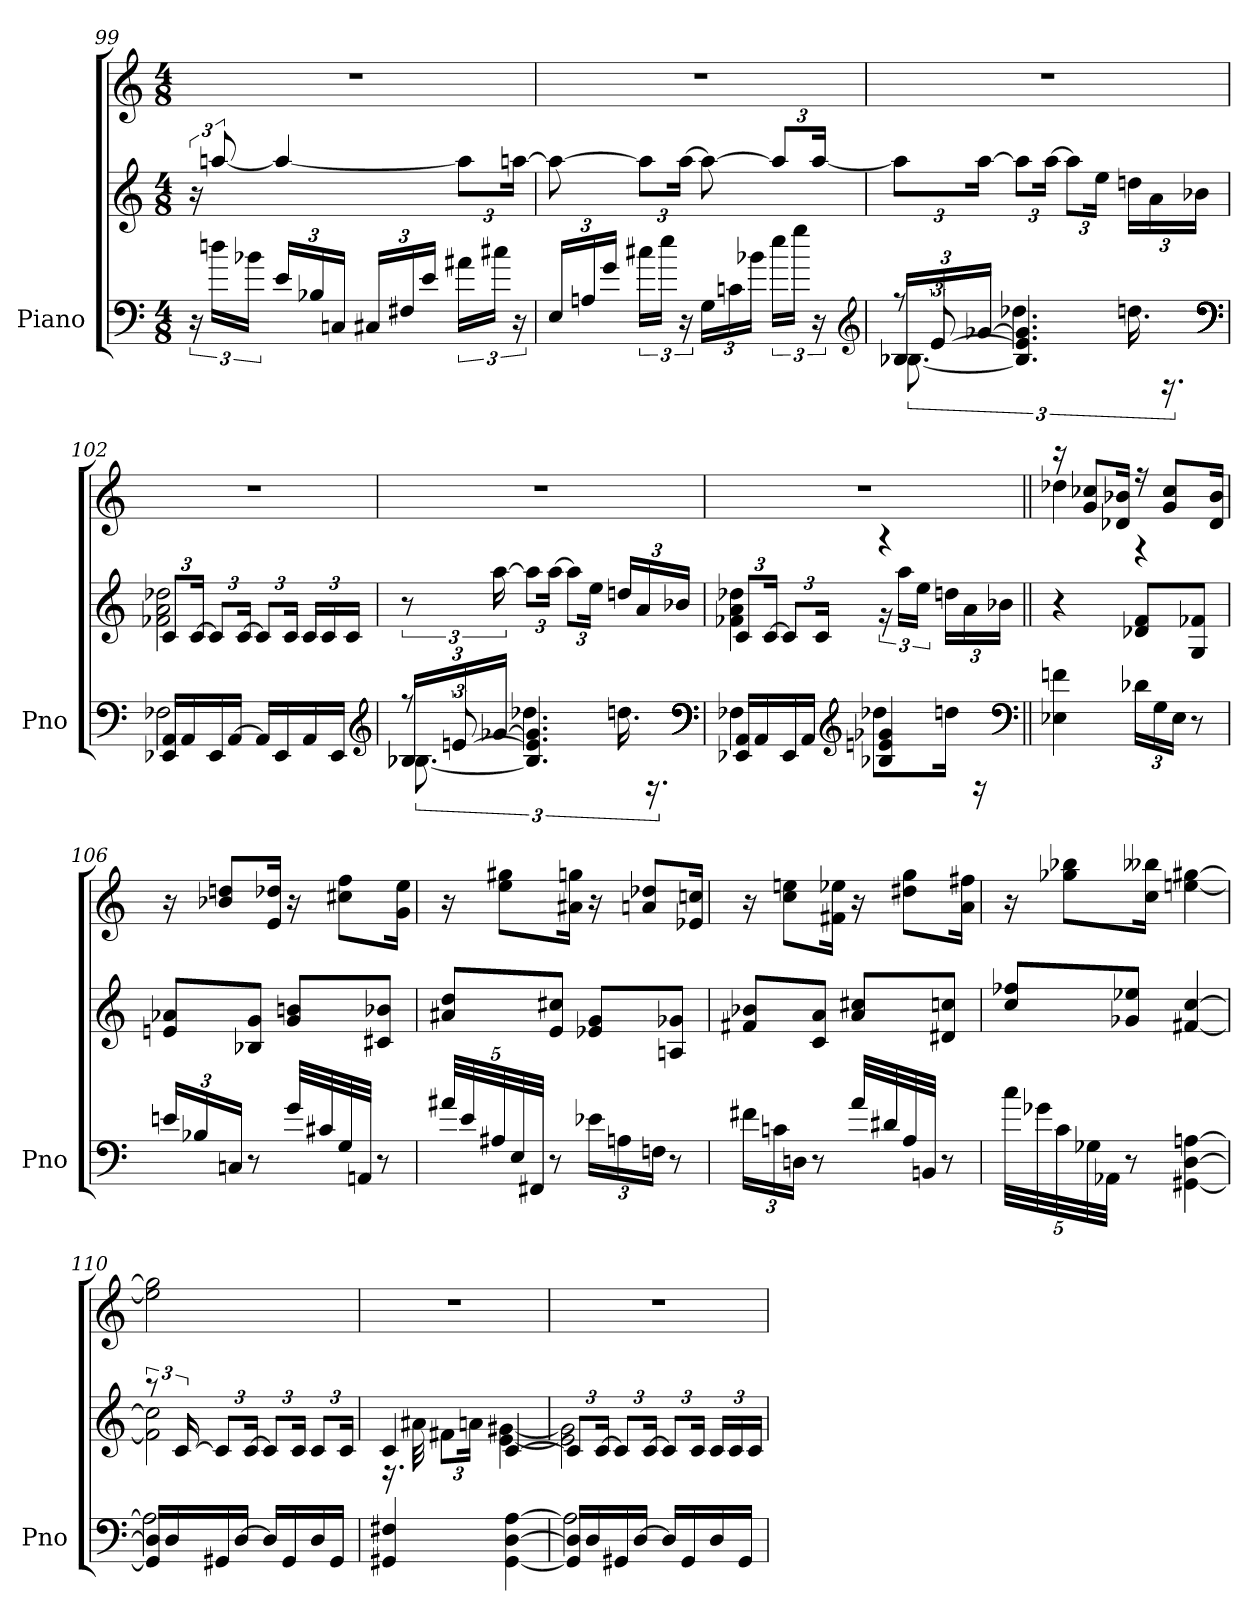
**kern	**kern	**kern
*part1	*part1	*part1
*staff3	*staff2	*staff1
*I"Piano	*	*
*I'Pno	*	*
*clefF4	*clefG2	*clefG2
*k[]	*k[]	*k[]
*M4/8	*M4/8	*M4/8
=99	=99	=99
24r	24r	2r
24ddn\LL	[12aan/	.
24b-XJJ	.	.
24e\LL	4aa/_	.
24B-X/	.	.
24CnJJ	.	.
24C#X/LL	.	.
24F#X	.	.
24e\JJ	.	.
24a#XLL	12aaL]	.
24cc#XJJ	.	.
24r	[24aanJk	.
=100	=100	=100
24E/LL	8aa_	2r
24An	.	.
24g\JJ	.	.
24cc#XLL	12aaL]	.
24ee\JJ	.	.
24r	[24aaJk	.
24GLL	8aa_	.
24cn	.	.
24b-XJJ	.	.
24ee\LL	12aa/L]	.
24gg\JJ	.	.
24r	[24aaJk	.
*clefG2	*	*
=101	=101	=101
*^	*	*
*	*^	*	*
*	*	*^	*	*
24B-XLL	[12.B-X	24ryy	8rff	12aaL]	2r
24e	.	[12e/	.	.	.
[24g-XJJ	.	.	.	[24aaJk	.
4.B-] 4.e] 4.g-]	6.dd-X	4.ryy	4.ryy	12aaL]	.
.	.	.	.	[24aaJk	.
.	.	.	.	12aaL]	.
.	.	.	.	24eeJk	.
.	24.ddn	.	.	24ddnLL	.
.	.	.	.	24a	.
.	24.r	.	.	.	.
.	.	.	.	24b-XJJ	.
*v	*v	*v	*v	*	*
*clefF4	*	*
=102	=102	=102
*^	*^	*
16EE-X 16AALL	2F-X	12cL	2f-X 2a 2dd-X	2r
16AA	.	.	.	.
.	.	[24cJk	.	.
16EE-	.	12cL]	.	.
[16AAJJ	.	.	.	.
.	.	[24cJk	.	.
16AALL]	.	12cL]	.	.
16EE-	.	.	.	.
.	.	24cJk	.	.
16AA	.	24cLL	.	.
.	.	24c	.	.
16EE-JJ	.	.	.	.
.	.	24cJJ	.	.
*v	*v	*	*	*
*	*v	*v	*
*clefG2	*	*
=103	=103	=103
*^	*	*
*	*^	*	*
*	*	*^	*	*
24B-XLL	[12.B-X	24ryy	8rff	12r	2r
24e	.	[12en/	.	.	.
[24g-XJJ	.	.	.	[24aa	.
4.B-] 4.e] 4.g-]	6.dd-X	4.ryy	4.ryy	12aaL]	.
.	.	.	.	[24aaJk	.
.	.	.	.	12aaL]	.
.	.	.	.	24eeJk	.
.	24.ddn	.	.	24ddn/LL	.
.	.	.	.	24a	.
.	24.r	.	.	.	.
.	.	.	.	24b-XJJ	.
*v	*v	*v	*v	*	*
*clefF4	*	*
=104	=104	=104
*^	*^	*
16EE-X 16AALL	4F-X	12cL	4f-X 4a 4dd-X	2r
16AA	.	.	.	.
.	.	[24cJk	.	.
16EE-	.	12cL]	.	.
16AAJJ	.	.	.	.
.	.	24cJk	.	.
*clefG2	*	*	*	*
4B-X 4en 4g-X	8dd-XL	4r	24r	.
.	.	.	24aaLL	.
.	.	.	24eeJJ	.
.	16ddnJk	.	24ddnLL	.
.	.	.	24a	.
.	16r	.	.	.
.	.	.	24b-XJJ	.
*v	*v	*	*	*
*	*v	*v	*
*clefF4	*	*
=105||	=105||	=105||
*	*	*^
4E-X\ 4fn\	4r	16r	4dd-X
.	.	8g 8cc-XL	.
.	.	16d-X 16b-XJk	.
24d-XLL	8d-X 8fL	16r	4r
24G	.	.	.
.	.	8g 8cc-L	.
24E-JJ	.	.	.
8r	8G 8f-XJ	.	.
.	.	16d- 16b-Jk	.
*	*	*v	*v
=106	=106	=106
24en\LL	8en/ 8a-X/L	16r
24B-X/	.	.
.	.	8b-X 8ddnL
24CnJJ	.	.
8r	8B-X 8gJ	.
.	.	16e 16dd-XJk
32g\LLL	8g/ 8bn/L	16r
32c#X	.	.
32G/	.	8cc#X 8ffL
32AAnJJJ	.	.
8r	8c#X 8b-XJ	.
.	.	16g 16eeJk
=107	=107	=107
40a#XLLL	8a#X 8ddL	16r
40e\	.	.
40A#X/	.	.
.	.	8ee 8gg#XL
40E	.	.
40FF#XJJJ	.	.
8r	8e 8cc#XJ	.
.	.	16a#X 16ggnJk
24e-XLL	8e-X 8gL	16r
24An	.	.
.	.	8an 8dd-XL
24FnJJ	.	.
8r	8An 8g-XJ	.
.	.	16e-X 16ccnJk
=108	=108	=108
24f#XLL	8f#X 8b-XL	16r
24cn	.	.
.	.	8cc 8eenL
24DnJJ	.	.
8r	8c 8aJ	.
.	.	16f#X 16ee-XJk
32a\LLL	8a/ 8cc#X/L	16r
32d#X	.	.
32A/	.	8dd#X 8ggL
32BBnJJJ	.	.
8r	8d#X 8ccnJ	.
.	.	16a 16ff#XJk
=109	=109	=109
40cc\LLL	8cc/ 8ff-X/L	16r
40g-X	.	.
40c\	.	.
.	.	8gg-X 8bb-XL
40G-X/	.	.
40AA-XJJJ	.	.
8r	8g-X 8ee-XJ	.
.	.	16cc 16bb--XJk
[4GG#X [4D [4An	[4f#X [4cc	[4een [4gg#X
=110	=110	=110
*^	*^	*
16GG#] 16D]LL	2A]	12r	2f#] 2cc]	2ee] 2gg#]
16D	.	.	.	.
.	.	[24c	.	.
16GG#X	.	12cL]	.	.
[16DJJ	.	.	.	.
.	.	[24cJk	.	.
16DLL]	.	12cL]	.	.
16GG#	.	.	.	.
.	.	24cJk	.	.
16D	.	12cL	.	.
16GG#JJ	.	.	.	.
.	.	24cJk	.	.
*v	*v	*	*	*
=111	=111	=111	=111
4GG#X 4F#X	4c	16.r	2r
.	.	32a#X	.
.	.	12f#XL	.
.	.	24anJk	.
[4GG# [4D [4A	[4c	[4e [4g#X	.
=112	=112	=112	=112
*^	*	*	*
16GG#] 16D]LL	2A]	12cL]	2e] 2g#]	2r
16D	.	.	.	.
.	.	[24cJk	.	.
16GG#X	.	12cL]	.	.
[16DJJ	.	.	.	.
.	.	[24cJk	.	.
16DLL]	.	12cL]	.	.
16GG#	.	.	.	.
.	.	24cJk	.	.
16D	.	24cLL	.	.
.	.	24c	.	.
16GG#JJ	.	.	.	.
.	.	24cJJ	.	.
*v	*v	*	*	*
*	*v	*v	*
=	=	=
*-	*-	*-
